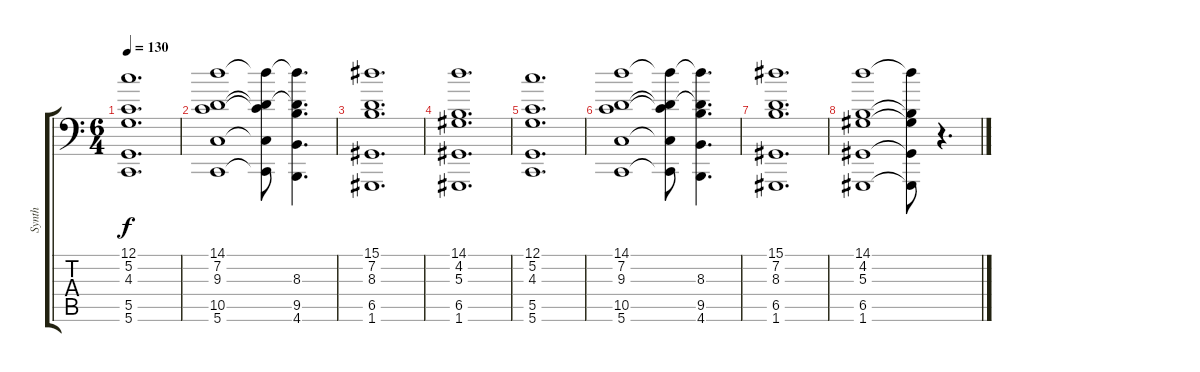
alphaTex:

\track ("Synth" "Synth") {instrument pad4choir}
\staff {score tabs}
\tuning (C4 G3 Eb3 Bb2 D2 G1) {hide}
\ts (6 4)
\tempo 130
\clef f4
\ks c
(12.1 5.2 4.3 5.5 5.6).1{d dy f volume 12 instrument stringensemble2} |
(14.1 7.2 9.3 10.5 5.6).1 (14.1{t} 7.2{t} 9.3{t} 10.5{t} 5.6{t}).8 (14.1{t} 7.2{t} 8.3 9.5 4.6).4{d} |
(15.1 7.2 8.3 6.5 1.6).1{d} |
(14.1 4.2 5.3 6.5 1.6).1{d} |
(12.1 5.2 4.3 5.5 5.6).1{d} |
(14.1 7.2 9.3 10.5 5.6).1 (14.1{t} 7.2{t} 9.3{t} 10.5{t} 5.6{t}).8 (14.1{t} 7.2{t} 8.3 9.5 4.6).4{d} |
(15.1 7.2 8.3 6.5 1.6).1{d} |
(14.1 4.2 5.3 6.5 1.6).1 (14.1{t} 4.2{t} 5.3{t} 6.5{t} 1.6{t}).8 r.4{d}
